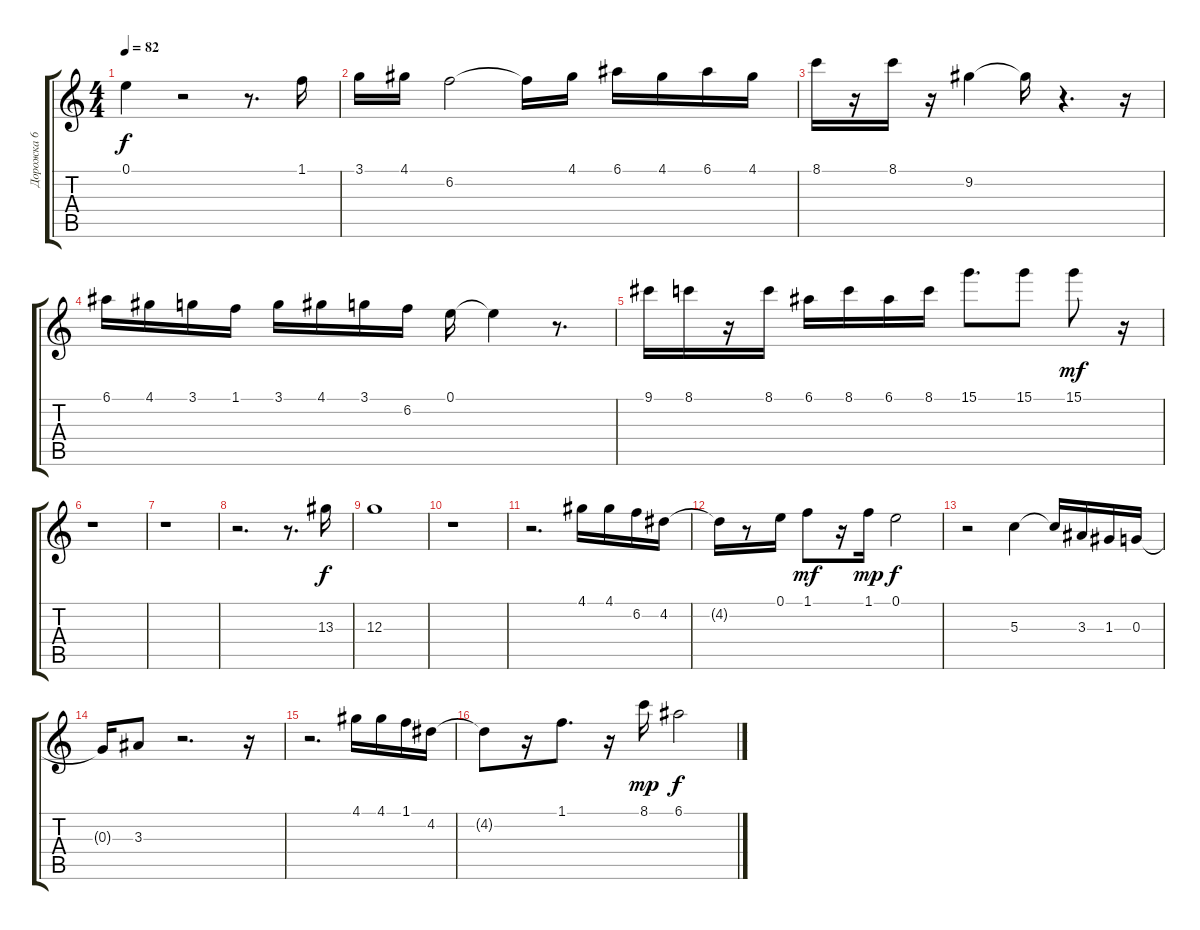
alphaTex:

\track ("Дорожка 6" "Дорожка 6") {instrument overdrivenguitar}
\staff {score tabs}
\tuning (E4 B3 G3 D3 A2 E2) {hide}
\ts (4 4)
\tempo 82
\clef g2
\ks c
0.1.4{dy f} r.2 r.8{d} 1.1.16 |
3.1.16 4.1.16 6.2.2 6.2{t}.16 4.1.16 6.1.16 4.1.16 6.1.16 4.1.16 |
8.1.16 r.16 8.1.16 r.16 9.2.4 9.2{t}.16 r.4{d} r.16 |
6.1.16 4.1.16 3.1.16 1.1.16 3.1.16 4.1.16 3.1.16 6.2.16 0.1.16 0.1{t}.4 r.8{d} |
9.1.16 8.1.16 r.16 8.1.16 6.1.16 8.1.16 6.1.16 8.1.16 15.1.8{d} 15.1.8 15.1.8{dy mf} r.16 |
r.1 |
r.1 |
r.2{d} r.8{d} 13.3.16{dy f} |
12.3.1 |
r.1 |
r.2{d} 4.1.16 4.1.16 6.2.16 4.2.16 |
4.2{t}.16 r.8 0.1.16 1.1.8{dy mf} r.16 1.1.16{dy mp} 0.1.2{dy f} |
r.2 5.3.4 5.3{t}.16 3.3.16 1.3.16 0.3.16 |
0.3{t}.16 3.3.8 r.2{d} r.16 |
r.2{d} 4.1.16 4.1.16 1.1.16 4.2.16 |
4.2{t}.8 r.16 1.1.8{d} r.16 8.1.16{dy mp} 6.1.2{dy f}
